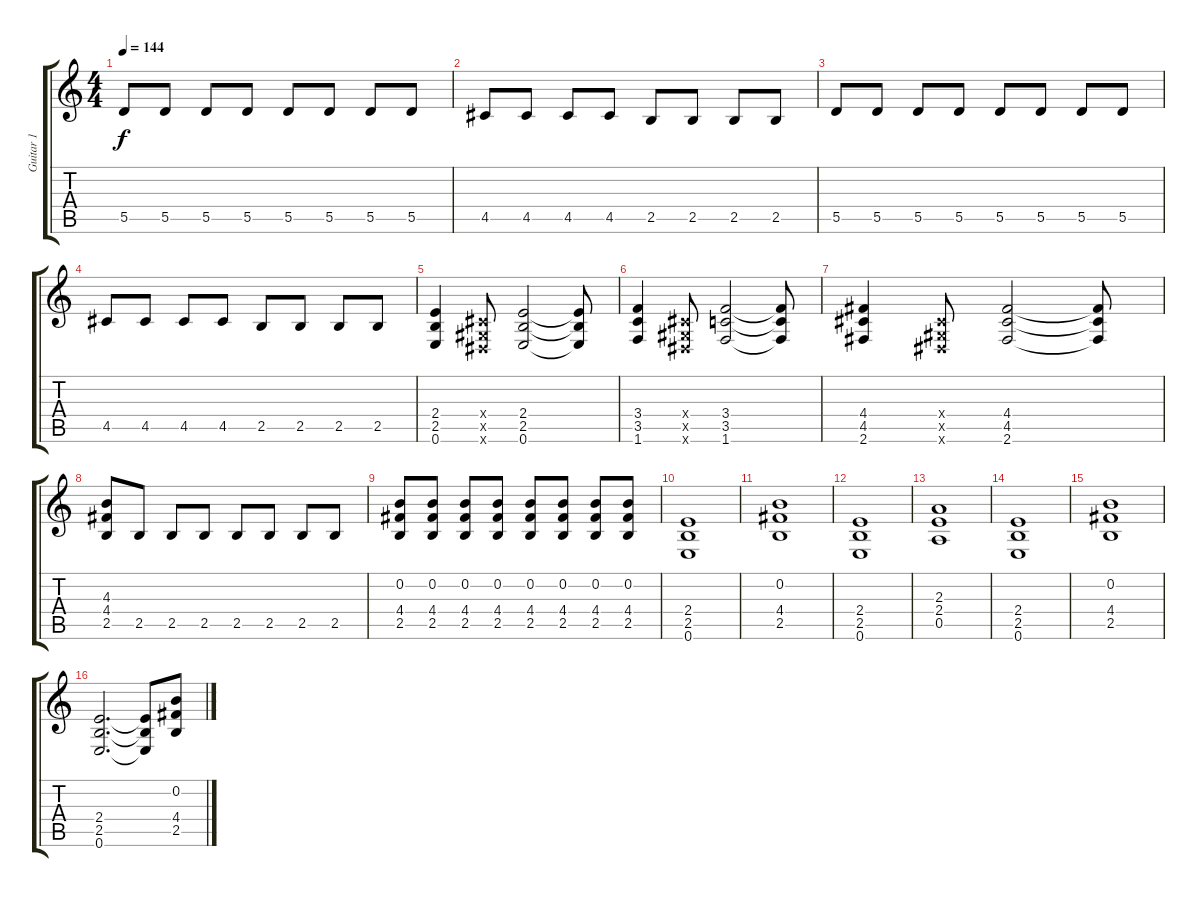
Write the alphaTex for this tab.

\track ("Guitar 1" "Guitar 1") {instrument distortionguitar}
\staff {score tabs}
\tuning (E4 B3 G3 D3 A2 E2) {hide}
\ts (4 4)
\tempo 144
\clef g2
\ks c
5.5.8{dy f} 5.5.8 5.5.8 5.5.8 5.5.8 5.5.8 5.5.8 5.5.8 |
4.5.8 4.5.8 4.5.8 4.5.8 2.5.8 2.5.8 2.5.8 2.5.8 |
5.5.8 5.5.8 5.5.8 5.5.8 5.5.8 5.5.8 5.5.8 5.5.8 |
4.5.8 4.5.8 4.5.8 4.5.8 2.5.8 2.5.8 2.5.8 2.5.8 |
(2.4 2.5 0.6).4 (-1.4{x} -1.5{x} -1.6{x}).8 (2.4 2.5 0.6).2 (2.4{t} 2.5{t} 0.6{t}).8 |
(3.4 3.5 1.6).4 (-1.4{x} -1.5{x} -1.6{x}).8 (3.4 3.5 1.6).2 (3.4{t} 3.5{t} 1.6{t}).8 |
(4.4 4.5 2.6).4 (-1.4{x} -1.5{x} -1.6{x}).8 (4.4 4.5 2.6).2 (4.4{t} 4.5{t} 2.6{t}).8 |
(4.3 4.4 2.5).8 2.5.8 2.5.8 2.5.8 2.5.8 2.5.8 2.5.8 2.5.8 |
(0.2 4.4 2.5).8 (0.2 4.4 2.5).8 (0.2 4.4 2.5).8 (0.2 4.4 2.5).8 (0.2 4.4 2.5).8 (0.2 4.4 2.5).8 (0.2 4.4 2.5).8 (0.2 4.4 2.5).8 |
(2.4 2.5 0.6).1 |
(0.2 4.4 2.5).1 |
(2.4 2.5 0.6).1 |
(2.3 2.4 0.5).1 |
(2.4 2.5 0.6).1 |
(0.2 4.4 2.5).1 |
(2.4 2.5 0.6).2{d} (2.4{t} 2.5{t} 0.6{t}).8 (0.2 4.4 2.5).8
